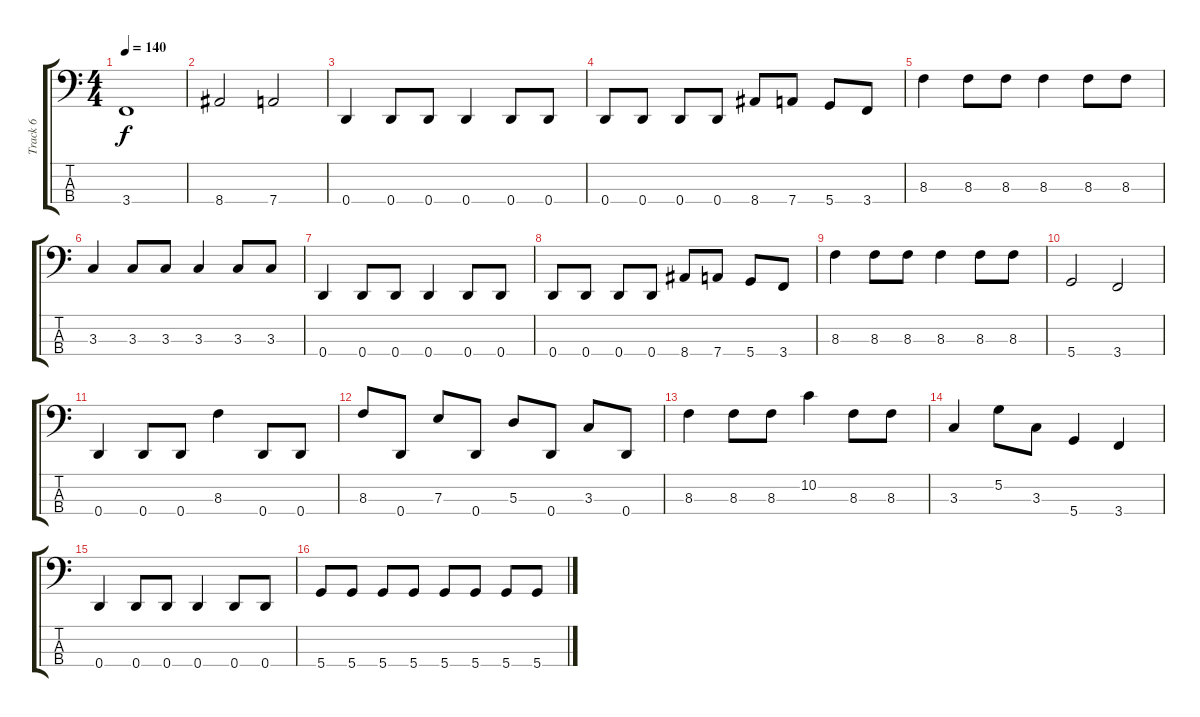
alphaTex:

\track ("Track 6" "Track 6") {instrument electricbasspick}
\staff {score tabs}
\tuning (G2 D2 A1 D1) {hide}
\ts (4 4)
\tempo 140
\clef f4
\ks c
3.4.1{dy f} |
8.4.2 7.4.2 |
0.4.4 0.4.8 0.4.8 0.4.4 0.4.8 0.4.8 |
0.4.8 0.4.8 0.4.8 0.4.8 8.4.8 7.4.8 5.4.8 3.4.8 |
8.3.4 8.3.8 8.3.8 8.3.4 8.3.8 8.3.8 |
3.3.4 3.3.8 3.3.8 3.3.4 3.3.8 3.3.8 |
0.4.4 0.4.8 0.4.8 0.4.4 0.4.8 0.4.8 |
0.4.8 0.4.8 0.4.8 0.4.8 8.4.8 7.4.8 5.4.8 3.4.8 |
8.3.4 8.3.8 8.3.8 8.3.4 8.3.8 8.3.8 |
5.4.2 3.4.2 |
0.4.4 0.4.8 0.4.8 8.3.4 0.4.8 0.4.8 |
8.3.8 0.4.8 7.3.8 0.4.8 5.3.8 0.4.8 3.3.8 0.4.8 |
8.3.4 8.3.8 8.3.8 10.2.4 8.3.8 8.3.8 |
3.3.4 5.2.8 3.3.8 5.4.4 3.4.4 |
0.4.4 0.4.8 0.4.8 0.4.4 0.4.8 0.4.8 |
5.4.8 5.4.8 5.4.8 5.4.8 5.4.8 5.4.8 5.4.8 5.4.8
